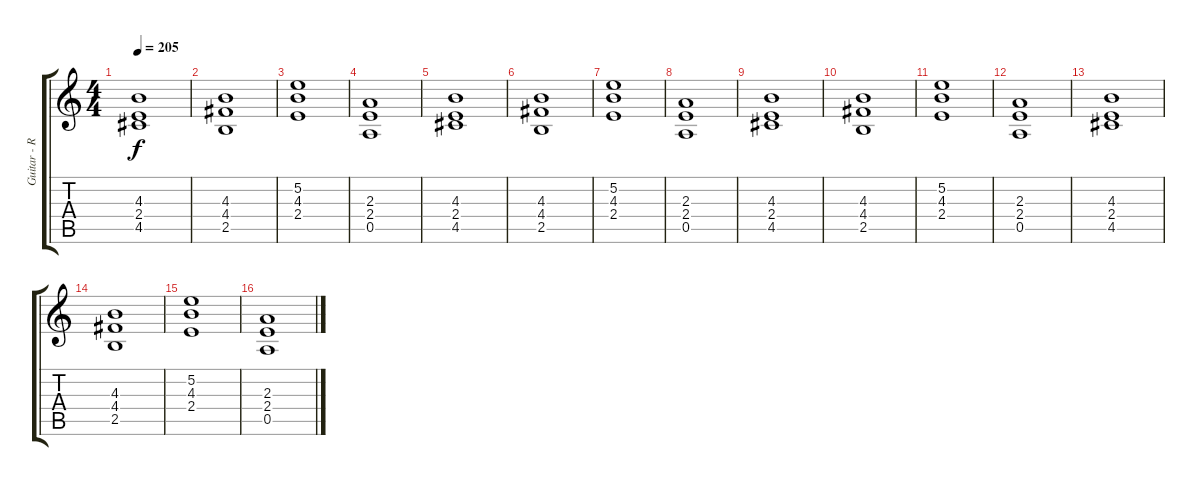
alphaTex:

\track ("Guitar - Rythem" "Guitar - R") {instrument distortionguitar}
\staff {score tabs}
\tuning (E4 B3 G3 D3 A2 E2) {hide}
\ts (4 4)
\tempo 205
\clef g2
\ks c
(4.3 2.4 4.5).1{dy f} |
(4.3 4.4 2.5).1 |
(5.2 4.3 2.4).1 |
(2.3 2.4 0.5).1 |
(4.3 2.4 4.5).1 |
(4.3 4.4 2.5).1 |
(5.2 4.3 2.4).1 |
(2.3 2.4 0.5).1 |
(4.3 2.4 4.5).1 |
(4.3 4.4 2.5).1 |
(5.2 4.3 2.4).1 |
(2.3 2.4 0.5).1 |
(4.3 2.4 4.5).1 |
(4.3 4.4 2.5).1 |
(5.2 4.3 2.4).1 |
(2.3 2.4 0.5).1
